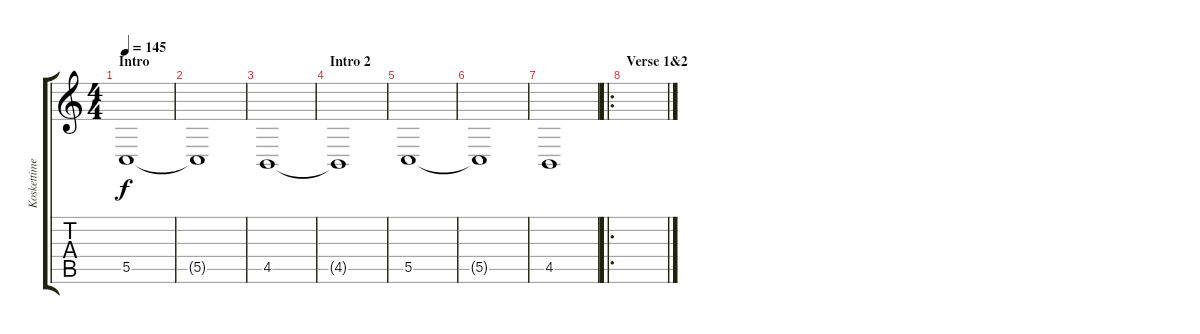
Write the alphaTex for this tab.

\track ("Koskettimet 1" "Koskettime") {instrument pad8sweep}
\staff {score tabs}
\tuning (D4 A3 F3 C3 G2 D2) {hide}
\ts (4 4)
\section ("" "Intro")
\tempo 145
\clef g2
\ks c
5.5.1{dy f balance 0 instrument pad8sweep} |
5.5{t}.1{balance 16} |
4.5.1{balance 0} |
\section ("" "Intro 2")
4.5{t}.1{balance 16} |
5.5.1{balance 0} |
5.5{t}.1{balance 16} |
4.5.1{balance 0} |
\ro
\section ("" "Verse 1&2")
